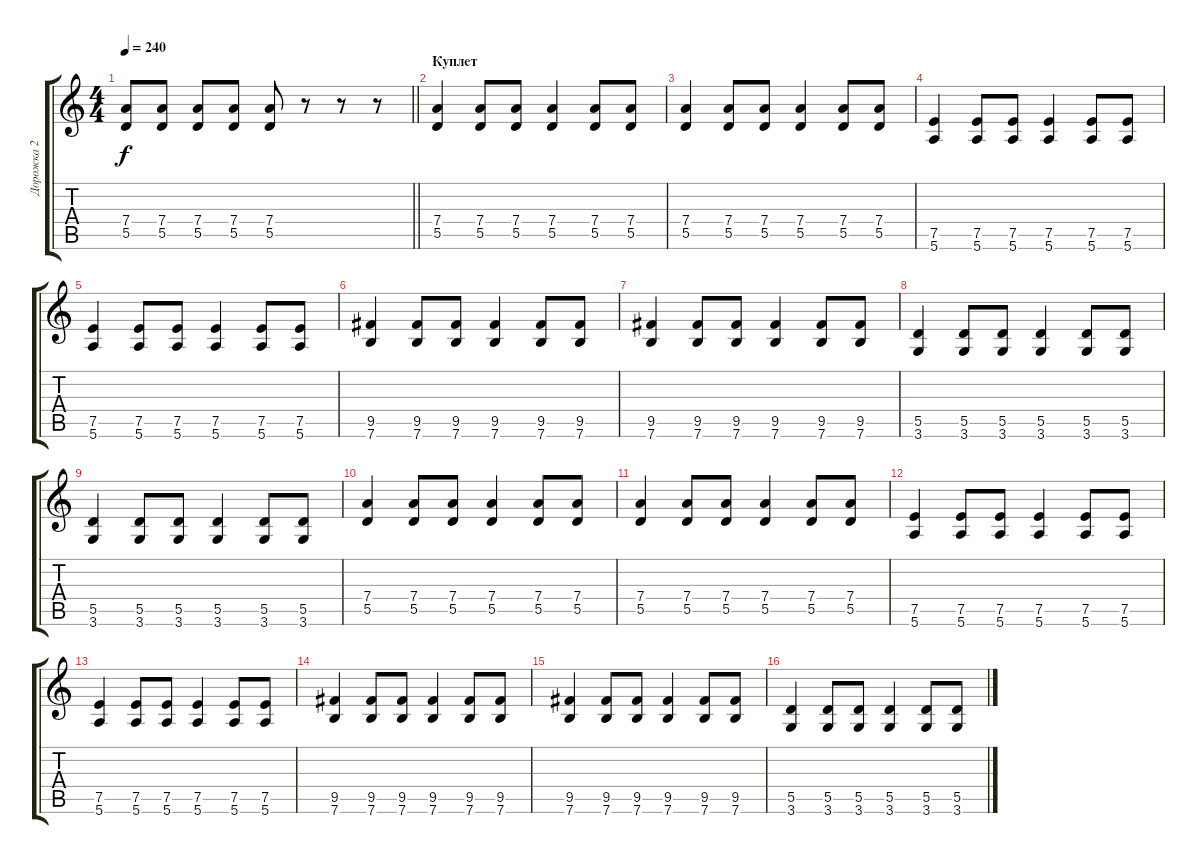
\track ("Дорожка 2" "Дорожка 2") {instrument overdrivenguitar}
\staff {score tabs}
\tuning (E4 B3 G3 D3 A2 E2) {hide}
\ts (4 4)
\tempo 240
\clef g2
\barLineRight lightlight
\ks c
(7.4 5.5).8{dy f} (7.4 5.5).8 (7.4 5.5).8 (7.4 5.5).8 (7.4 5.5).8 r.8 r.8 r.8 |
\section ("" "Куплет")
(7.4 5.5).4 (7.4 5.5).8 (7.4 5.5).8 (7.4 5.5).4 (7.4 5.5).8 (7.4 5.5).8 |
(7.4 5.5).4 (7.4 5.5).8 (7.4 5.5).8 (7.4 5.5).4 (7.4 5.5).8 (7.4 5.5).8 |
(7.5 5.6).4 (7.5 5.6).8 (7.5 5.6).8 (7.5 5.6).4 (7.5 5.6).8 (7.5 5.6).8 |
(7.5 5.6).4 (7.5 5.6).8 (7.5 5.6).8 (7.5 5.6).4 (7.5 5.6).8 (7.5 5.6).8 |
(9.5 7.6).4 (9.5 7.6).8 (9.5 7.6).8 (9.5 7.6).4 (9.5 7.6).8 (9.5 7.6).8 |
(9.5 7.6).4 (9.5 7.6).8 (9.5 7.6).8 (9.5 7.6).4 (9.5 7.6).8 (9.5 7.6).8 |
(5.5 3.6).4 (5.5 3.6).8 (5.5 3.6).8 (5.5 3.6).4 (5.5 3.6).8 (5.5 3.6).8 |
(5.5 3.6).4 (5.5 3.6).8 (5.5 3.6).8 (5.5 3.6).4 (5.5 3.6).8 (5.5 3.6).8 |
(7.4 5.5).4 (7.4 5.5).8 (7.4 5.5).8 (7.4 5.5).4 (7.4 5.5).8 (7.4 5.5).8 |
(7.4 5.5).4 (7.4 5.5).8 (7.4 5.5).8 (7.4 5.5).4 (7.4 5.5).8 (7.4 5.5).8 |
(7.5 5.6).4 (7.5 5.6).8 (7.5 5.6).8 (7.5 5.6).4 (7.5 5.6).8 (7.5 5.6).8 |
(7.5 5.6).4 (7.5 5.6).8 (7.5 5.6).8 (7.5 5.6).4 (7.5 5.6).8 (7.5 5.6).8 |
(9.5 7.6).4 (9.5 7.6).8 (9.5 7.6).8 (9.5 7.6).4 (9.5 7.6).8 (9.5 7.6).8 |
(9.5 7.6).4 (9.5 7.6).8 (9.5 7.6).8 (9.5 7.6).4 (9.5 7.6).8 (9.5 7.6).8 |
(5.5 3.6).4 (5.5 3.6).8 (5.5 3.6).8 (5.5 3.6).4 (5.5 3.6).8 (5.5 3.6).8
